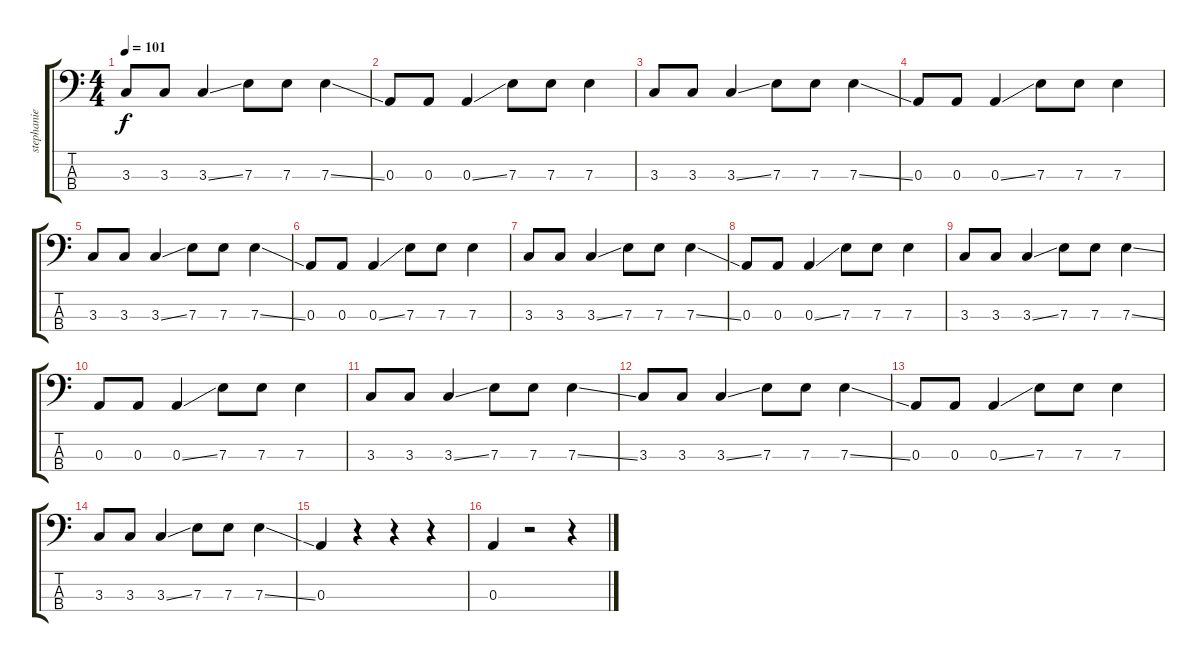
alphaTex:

\track ("stephanie ashworth" "stephanie ") {instrument electricbassfinger}
\staff {score tabs}
\tuning (G2 D2 A1 E1) {hide}
\ts (4 4)
\tempo 101
\clef f4
\ks c
3.3.8{dy f} 3.3.8 3.3{ss}.4 7.3.8 7.3.8 7.3{ss}.4 |
0.3.8 0.3.8 0.3{ss}.4 7.3.8 7.3.8 7.3.4 |
3.3.8 3.3.8 3.3{ss}.4 7.3.8 7.3.8 7.3{ss}.4 |
0.3.8 0.3.8 0.3{ss}.4 7.3.8 7.3.8 7.3.4 |
3.3.8 3.3.8 3.3{ss}.4 7.3.8 7.3.8 7.3{ss}.4 |
0.3.8 0.3.8 0.3{ss}.4 7.3.8 7.3.8 7.3.4 |
3.3.8 3.3.8 3.3{ss}.4 7.3.8 7.3.8 7.3{ss}.4 |
0.3.8 0.3.8 0.3{ss}.4 7.3.8 7.3.8 7.3.4 |
3.3.8 3.3.8 3.3{ss}.4 7.3.8 7.3.8 7.3{ss}.4 |
0.3.8 0.3.8 0.3{ss}.4 7.3.8 7.3.8 7.3.4 |
3.3.8 3.3.8 3.3{ss}.4 7.3.8 7.3.8 7.3{ss}.4 |
3.3.8 3.3.8 3.3{ss}.4 7.3.8 7.3.8 7.3{ss}.4 |
0.3.8 0.3.8 0.3{ss}.4 7.3.8 7.3.8 7.3.4 |
3.3.8 3.3.8 3.3{ss}.4 7.3.8 7.3.8 7.3{ss}.4 |
0.3.4 r.4 r.4 r.4 |
0.3.4 r.2 r.4
